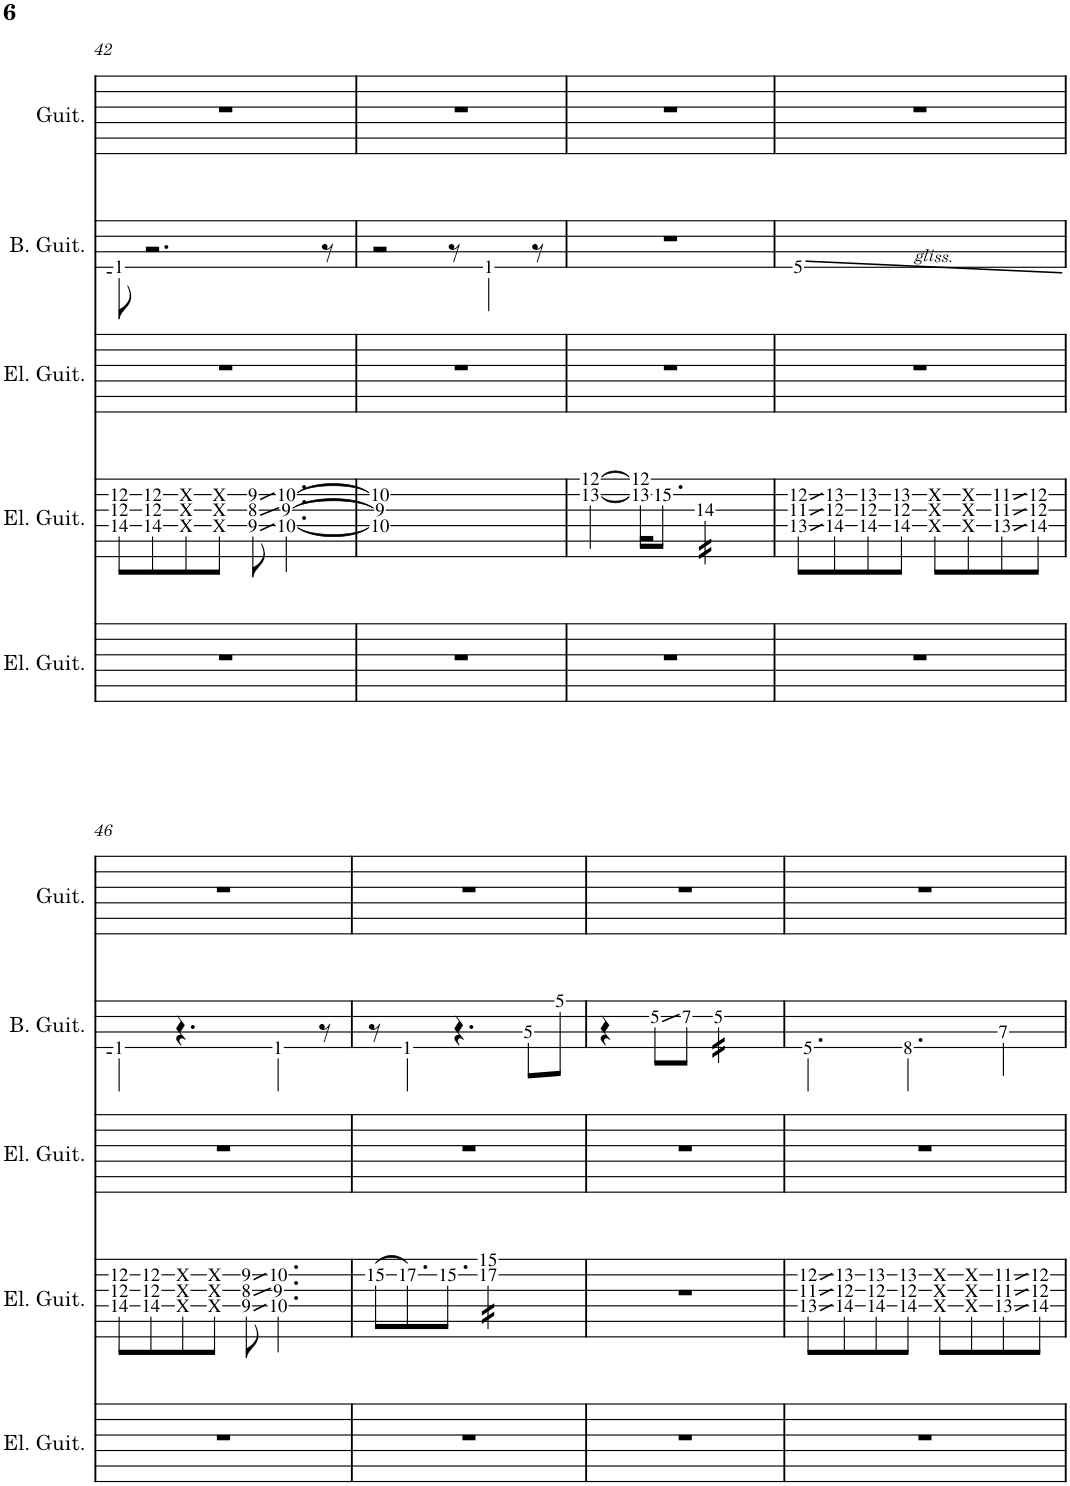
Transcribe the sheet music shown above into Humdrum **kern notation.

**kern	**kern	**kern	**kern	**kern
*part5	*part4	*part3	*part2	*part1
*staff5	*staff4	*staff3	*staff2	*staff1
*I"Electric Guitar	*I"Electric Guitar	*I"Electric Guitar	*I"Bass Guitar	*I"Guitar
*I'El. Guit.	*I'El. Guit.	*I'El. Guit.	*I'B. Guit.	*I'Guit.
!!LO:PB:g=z
*clefG2	*clefG2	*clefG2	*clefF4	*clefG2
*Trd7c12	*Trd7c12	*Trd7c12	*Trd7c12	*Trd7c12
*k[]	*k[]	*k[]	*k[]	*k[]
*M4/4	*M4/4	*M4/4	*M4/4	*M4/4
=42	=42	=42	=42	=42
1r	8ee\ 8gg\ 8bb\L	1r	8FF\	1r
.	8ee\ 8gg\ 8bb\	.	2.r	.
.	8ee\ 8gg\ 8bb\	.	.	.
.	8ee\ 8gg\ 8bb\J	.	.	.
.	8b\ 8ee-X\ 8gg#X\	.	.	.
.	[4.cc\ [4.een\ [4.aa\	.	.	.
.	.	.	8r	.
=43	=43	=43	=43	=43
1r	1cc] 1ee] 1aa]	1r	2r	1r
.	.	.	8r	.
.	.	.	4FF\	.
.	.	.	8r	.
=44	=44	=44	=44	=44
1r	[4ccc\ [4eee\	1r	1r	1r
.	16ccc\] 16eee\]KL	.	.	.
.	8.ddd\J	.	.	.
.	2aa\	.	.	.
=45	=45	=45	=45	=45
1r	8ee-X\ 8ff#X\ 8bb\L	1r	1AA	1r
.	8een\ 8gg\ 8ccc\	.	.	.
.	8ee\ 8gg\ 8ccc\	.	.	.
.	8ee\ 8gg\ 8ccc\J	.	.	.
.	8ee\ 8gg\ 8ccc\L	.	.	.
.	8ee\ 8gg\ 8ccc\	.	.	.
.	8ee-X\ 8ff#\ 8bb-X\	.	.	.
.	8een\ 8gg\ 8bbn\J	.	.	.
!!LO:LB:g=z
=46	=46	=46	=46	=46
1r	8ee\ 8gg\ 8bb\L	1r	4FF\	1r
.	8ee\ 8gg\ 8bb\	.	.	.
.	8ee\ 8gg\ 8bb\	.	4.r	.
.	8ee\ 8gg\ 8bb\J	.	.	.
.	8b\ 8ee-X\ 8gg#X\	.	.	.
.	4.cc\ 4.een\ 4.aa\	.	4FF\	.
.	.	.	8r	.
=47	=47	=47	=47	=47
1r	(8ddd\L	1r	8r	1r
.	8.eee\)	.	4FF\	.
.	8.ddd\J	.	.	.
.	.	.	4.r	.
.	2eee\ 2ggg\	.	.	.
.	.	.	8D\L	.
.	.	.	8c\J	.
=48	=48	=48	=48	=48
1r	1r	1r	4r	1r
.	.	.	8G\L	.
.	.	.	8A\J	.
.	.	.	2G\	.
=49	=49	=49	=49	=49
1r	8ee-X\ 8ff#X\ 8bb\L	1r	4.AA\	1r
.	8een\ 8gg\ 8ccc\	.	.	.
.	8ee\ 8gg\ 8ccc\	.	.	.
.	8ee\ 8gg\ 8ccc\J	.	4.C\	.
.	8ee\ 8gg\ 8ccc\L	.	.	.
.	8ee\ 8gg\ 8ccc\	.	.	.
.	8ee-X\ 8ff#\ 8bb-X\	.	4E\	.
.	8een\ 8gg\ 8bbn\J	.	.	.
=	=	=	=	=
*-	*-	*-	*-	*-
